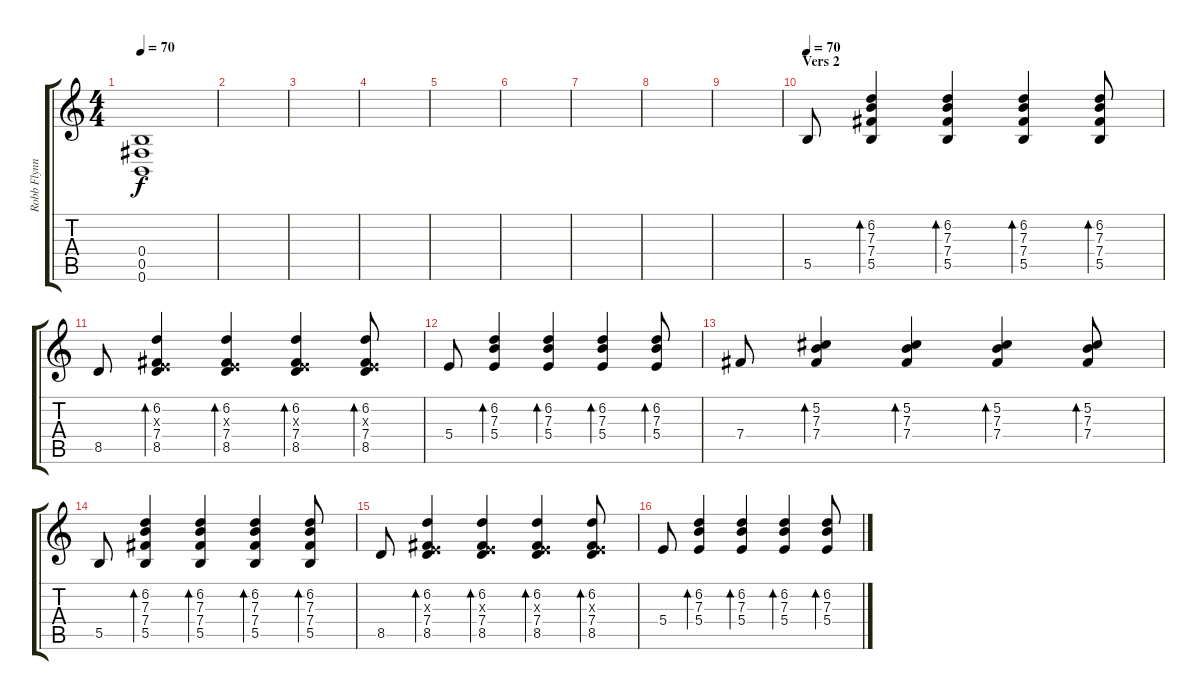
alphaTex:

\track ("Robb Flynn dist" "Robb Flynn") {instrument distortionguitar}
\staff {score tabs}
\tuning (Db4 Ab3 E3 B2 Gb2 B1) {hide}
\ts (4 4)
\tempo 70
\clef g2
\ks c
(0.4 0.5 0.6).1{dy f} |
|
|
|
|
|
|
|
|
\section ("" "Vers 2")
\tempo 70
5.5.8{volume 10} (6.2 7.3 7.4 5.5).4{bd 120} (6.2 7.3 7.4 5.5).4{bd 120} (6.2 7.3 7.4 5.5).4{bd 120} (6.2 7.3 7.4 5.5).8{bd 30} |
8.5.8 (6.2 0.3{x} 7.4 8.5).4{bd 120} (6.2 0.3{x} 7.4 8.5).4{bd 120} (6.2 0.3{x} 7.4 8.5).4{bd 120} (6.2 0.3{x} 7.4 8.5).8{bd 30} |
5.4.8 (6.2 7.3 5.4).4{bd 120} (6.2 7.3 5.4).4{bd 120} (6.2 7.3 5.4).4{bd 120} (6.2 7.3 5.4).8{bd 30} |
7.4.8 (5.2 7.3 7.4).4{bd 120} (5.2 7.3 7.4).4{bd 120} (5.2 7.3 7.4).4{bd 120} (5.2 7.3 7.4).8{bd 30} |
5.5.8 (6.2 7.3 7.4 5.5).4{bd 120} (6.2 7.3 7.4 5.5).4{bd 120} (6.2 7.3 7.4 5.5).4{bd 120} (6.2 7.3 7.4 5.5).8{bd 30} |
8.5.8 (6.2 0.3{x} 7.4 8.5).4{bd 120} (6.2 0.3{x} 7.4 8.5).4{bd 120} (6.2 0.3{x} 7.4 8.5).4{bd 120} (6.2 0.3{x} 7.4 8.5).8{bd 30} |
5.4.8 (6.2 7.3 5.4).4{bd 120} (6.2 7.3 5.4).4{bd 120} (6.2 7.3 5.4).4{bd 120} (6.2 7.3 5.4).8{bd 30}
